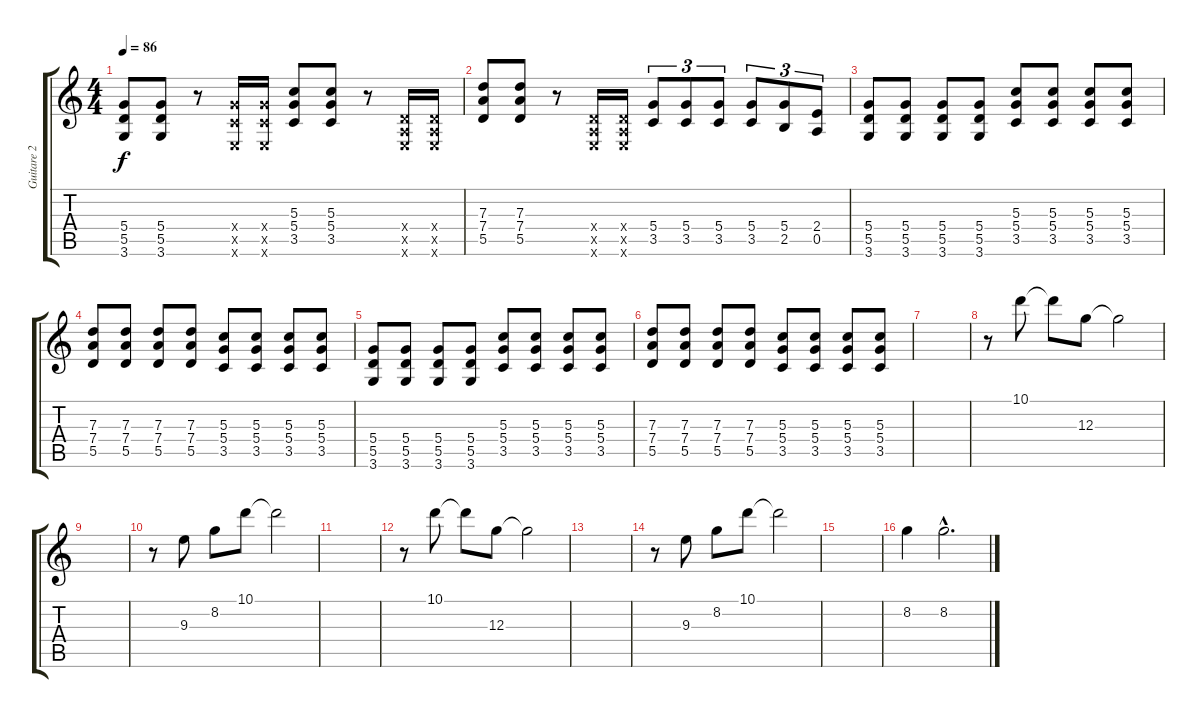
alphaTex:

\track ("Guitare 2" "Guitare 2") {instrument acousticguitarsteel}
\staff {score tabs}
\tuning (E4 B3 G3 D3 A2 E2) {hide}
\ts (4 4)
\tempo 86
\clef g2
\ks c
(5.4 5.5 3.6).8{dy f volume 14 instrument distortionguitar} (5.4 5.5 3.6).8 r.8 (5.4{x} 3.5{x} 0.6{x}).16 (5.4{x} 3.5{x} 0.6{x}).16 (5.3 5.4 3.5).8 (5.3 5.4 3.5).8 r.8 (0.4{x} 0.5{x} 0.6{x}).16 (0.4{x} 0.5{x} 0.6{x}).16 |
(7.3 7.4 5.5).8{volume 14 instrument distortionguitar} (7.3 7.4 5.5).8 r.8 (0.4{x} 0.5{x} 0.6{x}).16 (0.4{x} 0.5{x} 0.6{x}).16 (5.4 3.5).8{tu (3 2)} (5.4 3.5).8{tu (3 2)} (5.4 3.5).8{tu (3 2)} (5.4 3.5).8{tu (3 2)} (5.4 2.5).8{tu (3 2)} (2.4 0.5).8{tu (3 2)} |
(5.4 5.5 3.6).8{instrument distortionguitar} (5.4 5.5 3.6).8 (5.4 5.5 3.6).8 (5.4 5.5 3.6).8 (5.3 5.4 3.5).8 (5.3 5.4 3.5).8 (5.3 5.4 3.5).8 (5.3 5.4 3.5).8 |
(7.3 7.4 5.5).8{instrument distortionguitar} (7.3 7.4 5.5).8 (7.3 7.4 5.5).8 (7.3 7.4 5.5).8 (5.3 5.4 3.5).8 (5.3 5.4 3.5).8 (5.3 5.4 3.5).8 (5.3 5.4 3.5).8 |
(5.4 5.5 3.6).8{instrument distortionguitar} (5.4 5.5 3.6).8 (5.4 5.5 3.6).8 (5.4 5.5 3.6).8 (5.3 5.4 3.5).8 (5.3 5.4 3.5).8 (5.3 5.4 3.5).8 (5.3 5.4 3.5).8 |
(7.3 7.4 5.5).8{instrument distortionguitar} (7.3 7.4 5.5).8 (7.3 7.4 5.5).8 (7.3 7.4 5.5).8 (5.3 5.4 3.5).8 (5.3 5.4 3.5).8 (5.3 5.4 3.5).8 (5.3 5.4 3.5).8 |
|
r.8 10.1.8 10.1{t}.8 12.3.8 12.3{t}.2 |
|
r.8 9.3.8 8.2.8 10.1.8 10.1{t}.2 |
|
r.8 10.1.8 10.1{t}.8 12.3.8 12.3{t}.2 |
|
r.8 9.3.8 8.2.8 10.1.8 10.1{t}.2 |
|
8.2.4 8.2{hac}.2{d}
